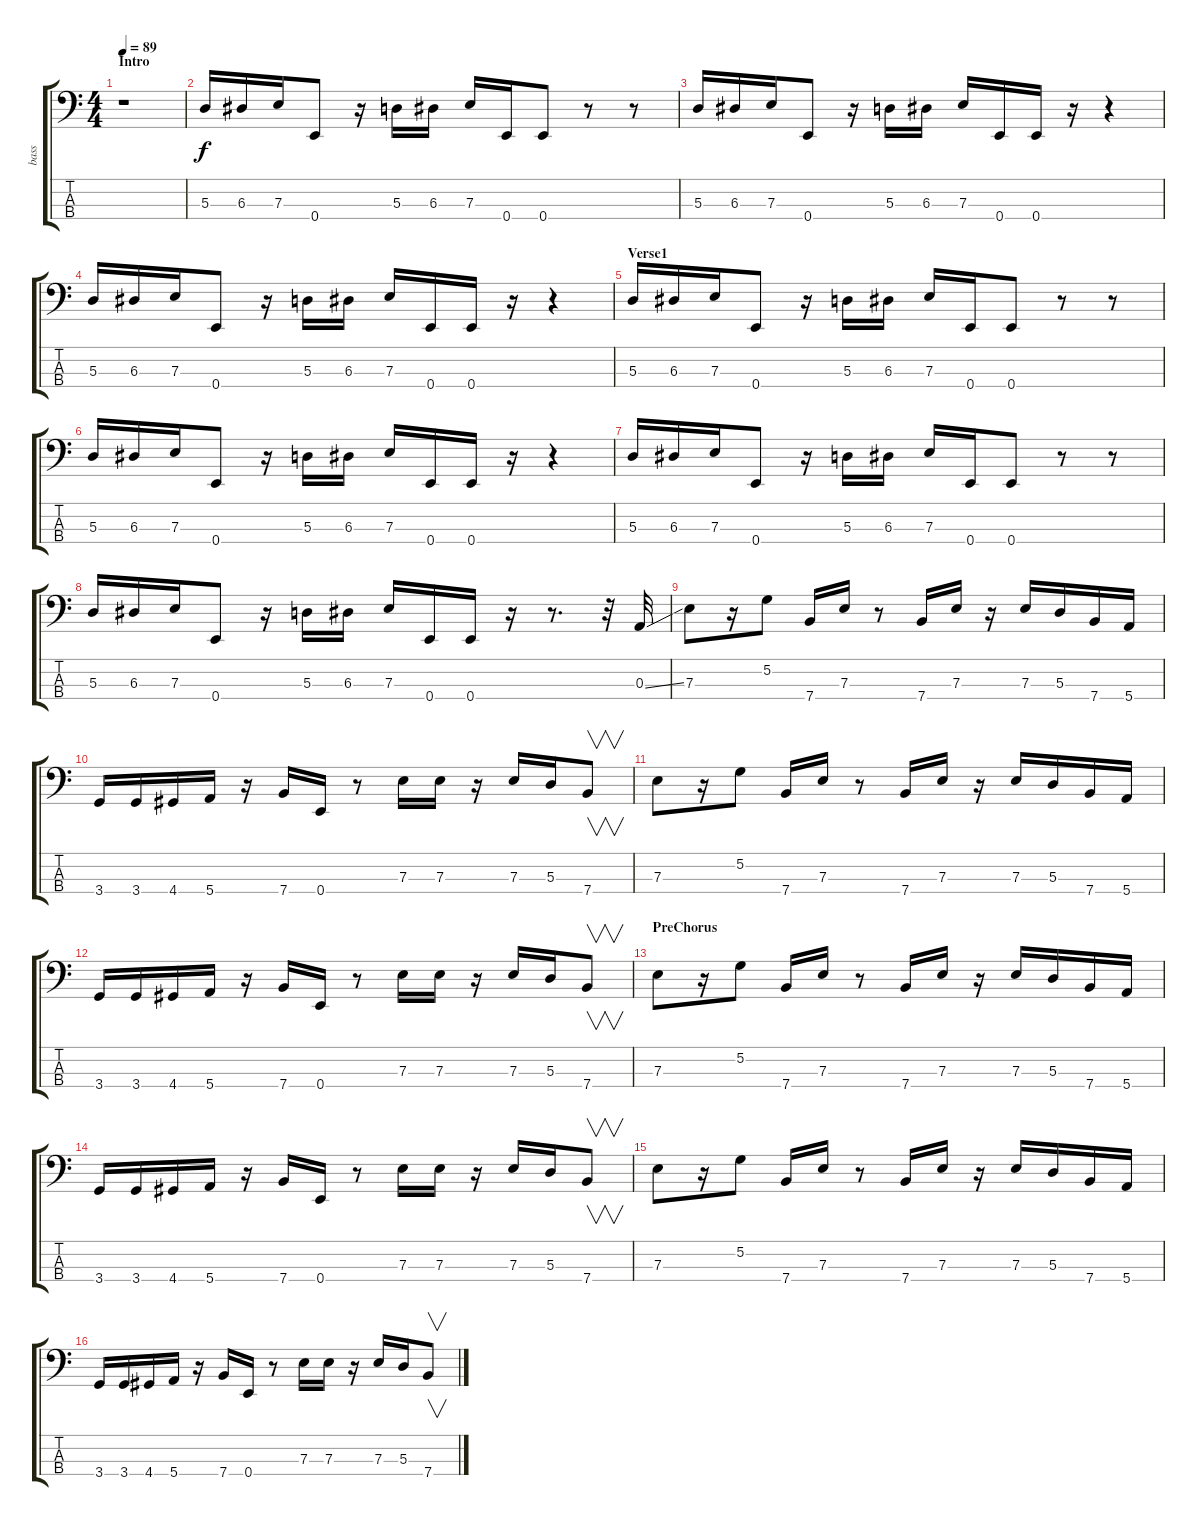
\track ("bass" "bass") {instrument electricbassfinger}
\staff {score tabs}
\tuning (G2 D2 A1 E1) {hide}
\ts (4 4)
\section ("" "Intro")
\tempo 89
\clef f4
\ks c
r.1{dy f instrument electricbassfinger} |
5.3.16 6.3.16 7.3.16 0.4.8 r.16 5.3.16 6.3.16 7.3.16 0.4.16 0.4.8 r.8 r.8 |
5.3.16 6.3.16 7.3.16 0.4.8 r.16 5.3.16 6.3.16 7.3.16 0.4.16 0.4.16 r.16 r.4 |
5.3.16 6.3.16 7.3.16 0.4.8 r.16 5.3.16 6.3.16 7.3.16 0.4.16 0.4.16 r.16 r.4 |
\section ("" "Verse1")
5.3.16 6.3.16 7.3.16 0.4.8 r.16 5.3.16 6.3.16 7.3.16 0.4.16 0.4.8 r.8 r.8 |
5.3.16 6.3.16 7.3.16 0.4.8 r.16 5.3.16 6.3.16 7.3.16 0.4.16 0.4.16 r.16 r.4 |
5.3.16 6.3.16 7.3.16 0.4.8 r.16 5.3.16 6.3.16 7.3.16 0.4.16 0.4.8 r.8 r.8 |
5.3.16 6.3.16 7.3.16 0.4.8 r.16 5.3.16 6.3.16 7.3.16 0.4.16 0.4.16 r.16 r.8{d} r.32 0.3{ss}.32 |
7.3.8 r.16 5.2.8 7.4.16 7.3.16 r.8 7.4.16 7.3.16 r.16 7.3.16 5.3.16 7.4.16 5.4.16 |
3.4.16 3.4.16 4.4.16 5.4.16 r.16 7.4.16 0.4.16 r.8 7.3.16 7.3.16 r.16 7.3.16 5.3.16 7.4.8{v} |
7.3.8 r.16 5.2.8 7.4.16 7.3.16 r.8 7.4.16 7.3.16 r.16 7.3.16 5.3.16 7.4.16 5.4.16 |
3.4.16 3.4.16 4.4.16 5.4.16 r.16 7.4.16 0.4.16 r.8 7.3.16 7.3.16 r.16 7.3.16 5.3.16 7.4.8{v} |
\section ("" "PreChorus")
7.3.8 r.16 5.2.8 7.4.16 7.3.16 r.8 7.4.16 7.3.16 r.16 7.3.16 5.3.16 7.4.16 5.4.16 |
3.4.16 3.4.16 4.4.16 5.4.16 r.16 7.4.16 0.4.16 r.8 7.3.16 7.3.16 r.16 7.3.16 5.3.16 7.4.8{v} |
7.3.8 r.16 5.2.8 7.4.16 7.3.16 r.8 7.4.16 7.3.16 r.16 7.3.16 5.3.16 7.4.16 5.4.16 |
3.4.16 3.4.16 4.4.16 5.4.16 r.16 7.4.16 0.4.16 r.8 7.3.16 7.3.16 r.16 7.3.16 5.3.16 7.4.8{v}
